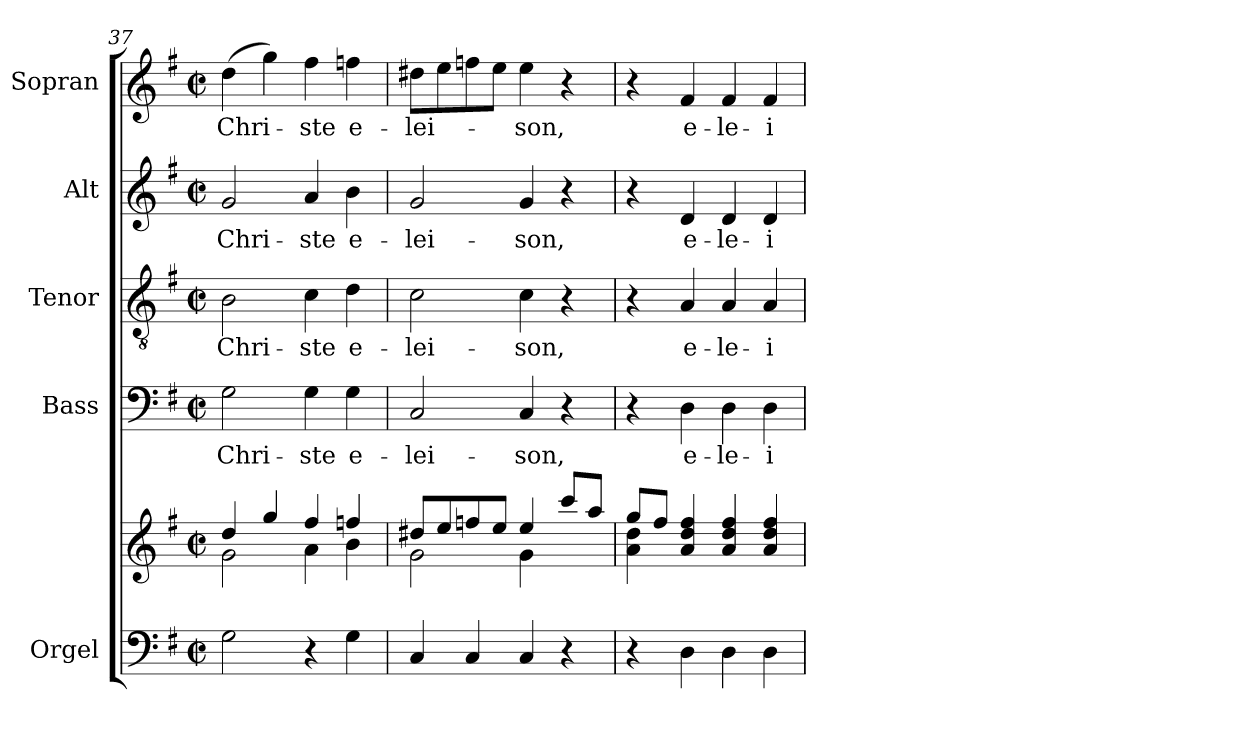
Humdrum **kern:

**kern	**kern	**kern	**text	**kern	**text	**kern	**text	**kern	**text
*part5	*part5	*part4	*part4	*part3	*part3	*part2	*part2	*part1	*part1
*staff6	*staff5	*staff4	*staff4	*staff3	*staff3	*staff2	*staff2	*staff1	*staff1
*I"Orgel	*	*I"Bass	*	*I"Tenor	*	*I"Alt	*	*I"Sopran	*
*I'Org.	*	*I'B	*	*I'T	*	*I'A	*	*I'S	*
*clefF4	*clefG2	*clefF4	*	*clefGv2	*	*clefG2	*	*clefG2	*
*k[f#]	*k[f#]	*k[f#]	*	*k[f#]	*	*k[f#]	*	*k[f#]	*
*G:	*G:	*G:	*	*G:	*	*G:	*	*G:	*
*M2/2	*M2/2	*M2/2	*	*M2/2	*	*M2/2	*	*M2/2	*
*met(c|)	*met(c|)	*met(c|)	*	*met(c|)	*	*met(c|)	*	*met(c|)	*
=37	=37	=37	=37	=37	=37	=37	=37	=37	=37
*	*^	*	*	*	*	*	*	*	*
!	!	!	!	!LO:LY:b	!	!LO:LY:b	!	!LO:LY:b	!	!LO:LY:b
2G\	4dd/	2g\	2G\	Chri-	2B\	Chri-	2g/	Chri-	(>4dd\	Chri-
.	4gg/	.	.	.	.	.	.	.	4gg\)	.
!	!	!	!	!LO:LY:b	!	!LO:LY:b	!	!LO:LY:b	!	!LO:LY:b
4r	4ff#/	4a\	4G\	-ste	4c\	-ste	4a/	-ste	4ff#\	-ste
!	!	!	!	!LO:LY:b	!	!LO:LY:b	!	!LO:LY:b	!	!LO:LY:b
4G\	4ffn/	4b\	4G\	e-	4d\	e-	4b\	e-	4ffn\	e-
=38	=38	=38	=38	=38	=38	=38	=38	=38	=38	=38
!	!	!	!	!LO:LY:b	!	!LO:LY:b	!	!LO:LY:b	!	!LO:LY:b
4C/	8dd#X/L	2g\	2C/	-lei-	2c\	-lei-	2g/	-lei-	8dd#X\L	-lei-
.	8ee/	.	.	.	.	.	.	.	8ee\	.
4C/	8ffn/	.	.	.	.	.	.	.	8ffn\	.
.	8ee/J	.	.	.	.	.	.	.	8ee\J	.
!	!	!	!	!LO:LY:b	!	!LO:LY:b	!	!LO:LY:b	!	!LO:LY:b
4C/	4ee/	4g\	4C/	-son,	4c\	-son,	4g/	-son,	4ee\	-son,
4r	8ccc/L	4ryy	4r	.	4r	.	4r	.	4r	.
.	8aa/J	.	.	.	.	.	.	.	.	.
=39	=39	=39	=39	=39	=39	=39	=39	=39	=39	=39
4r	8gg/L	4a\ 4dd\	4r	.	4r	.	4r	.	4r	.
.	8ff#/J	.	.	.	.	.	.	.	.	.
!	!	!	!	!LO:LY:b	!	!LO:LY:b	!	!LO:LY:b	!	!LO:LY:b
4D\	4a/ 4dd/ 4ff#/	2.ryy	4D\	e-	4A/	e-	4d/	e-	4f#/	e-
!	!	!	!	!LO:LY:b	!	!LO:LY:b	!	!LO:LY:b	!	!LO:LY:b
4D\	4a/ 4dd/ 4ff#/	.	4D\	-le-	4A/	-le-	4d/	-le-	4f#/	-le-
!	!	!	!	!LO:LY:b	!	!LO:LY:b	!	!LO:LY:b	!	!LO:LY:b
4D\	4a/ 4dd/ 4ff#/	.	4D\	-i-	4A/	-i-	4d/	-i-	4f#/	-i-
*	*v	*v	*	*	*	*	*	*	*	*
=	=	=	=	=	=	=	=	=	=
*-	*-	*-	*-	*-	*-	*-	*-	*-	*-
